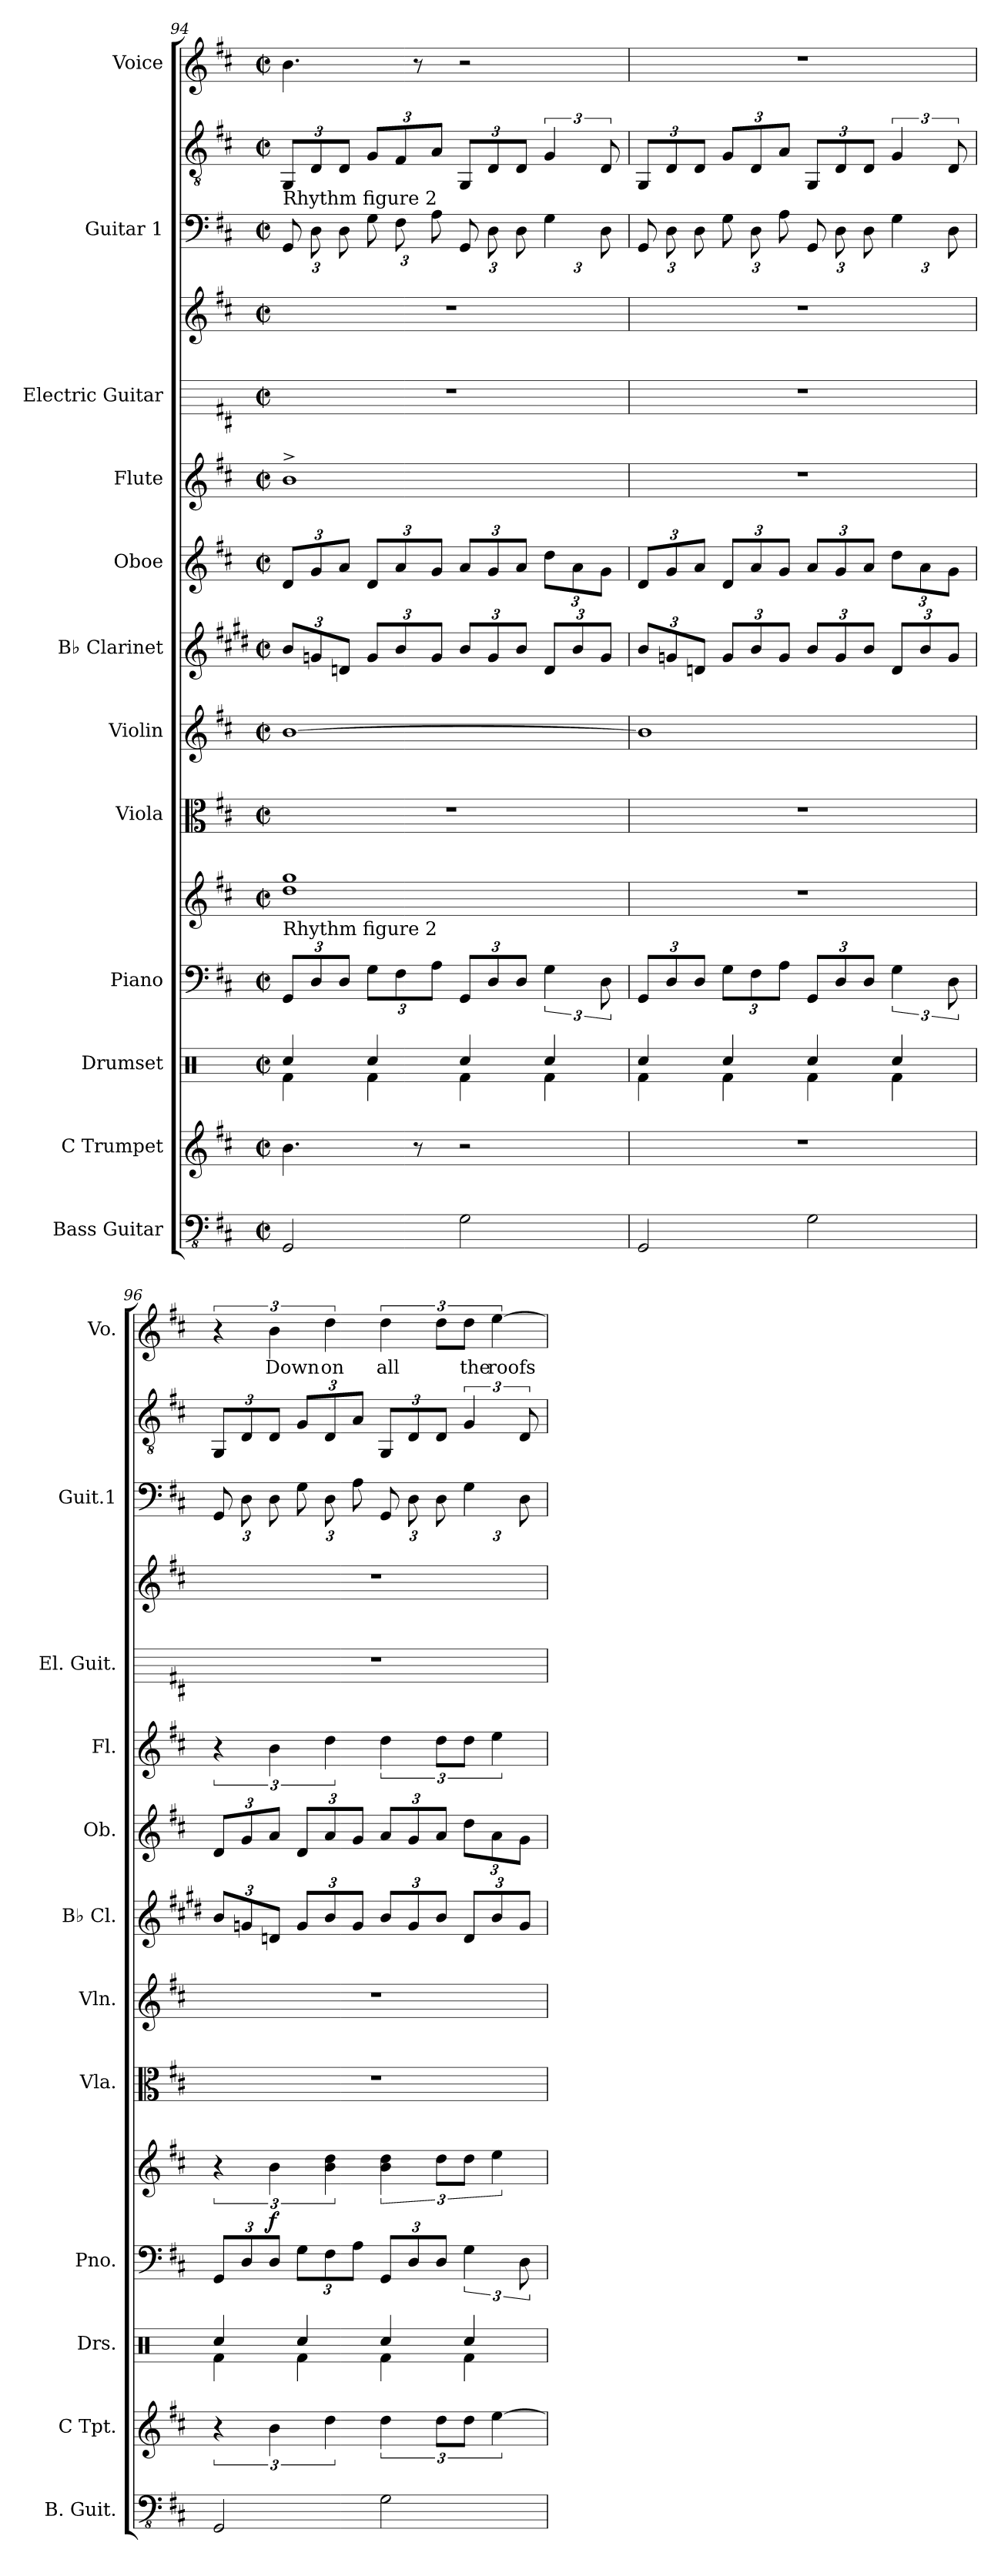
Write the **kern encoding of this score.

**kern	**kern	**kern	**kern	**kern	**dynam	**kern	**kern	**kern	**kern	**kern	**kern	**kern	**kern	**kern	**kern	**text
*part12	*part11	*part10	*part9	*part9	*part9	*part8	*part7	*part6	*part5	*part4	*part3	*part3	*part2	*part2	*part1	*part1
*staff15	*staff14	*staff13	*staff12	*staff11	*staff11/12	*staff10	*staff9	*staff8	*staff7	*staff6	*staff5	*staff4	*staff3	*staff2	*staff1	*staff1
*I"Bass Guitar	*I"C Trumpet	*I"Drumset	*I"Piano	*	*	*I"Viola	*I"Violin	*I"B♭ Clarinet	*I"Oboe	*I"Flute	*I"Electric Guitar	*	*I"Guitar 1	*	*I"Voice	*
*I'B. Guit.	*I'C Tpt.	*I'Drs.	*I'Pno.	*	*	*I'Vla.	*I'Vln.	*I'B♭ Cl.	*I'Ob.	*I'Fl.	*I'El. Guit.	*	*I'Guit.1	*	*I'Vo.	*
*clefFv4	*clefG2	*clefX	*clefF4	*clefG2	*	*clefC3	*clefG2	*clefG2	*clefG2	*clefG2	*	*clefG2	*	*clefGv2	*clefG2	*
*	*	*	*	*	*	*	*	*ITrd1c2	*	*	*	*	*	*	*	*
*k[f#c#]	*k[f#c#]	*k[]	*k[f#c#]	*k[f#c#]	*	*k[f#c#]	*k[f#c#]	*k[f#c#]	*k[f#c#]	*k[f#c#]	*k[f#c#]	*k[f#c#]	*k[f#c#]	*k[f#c#]	*k[f#c#]	*
*M2/2	*M2/2	*M2/2	*M2/2	*M2/2	*	*M2/2	*M2/2	*M2/2	*M2/2	*M2/2	*M2/2	*M2/2	*M2/2	*M2/2	*M2/2	*
*met(c|)	*met(c|)	*met(c|)	*met(c|)	*met(c|)	*	*met(c|)	*met(c|)	*met(c|)	*met(c|)	*met(c|)	*met(c|)	*met(c|)	*met(c|)	*met(c|)	*met(c|)	*
=94	=94	=94	=94	=94	=94	=94	=94	=94	=94	=94	=94	=94	=94	=94	=94	=94
*	*	*^	*	*	*	*	*	*	*	*	*	*	*	*	*	*
*	*	*	*	*Xbrackettup	*	*	*	*	*Xbrackettup	*Xbrackettup	*	*	*	*Xbrackettup	*Xbrackettup	*	*
!	!	!	!	!	!	!	!	!	!	!	!	!	!	!	!LO:TX:b:t=Rhythm figure 2	!	!
!	!	!	!	!LO:TX:a:t=Rhythm figure 2	!	!	!	!	!	!	!	!	!	!	!	!	!
2GGG/	4.b\	4Rcc/	4Rf\	12GG/L	1dd 1gg	.	1r	[1b	12a/L	12d/L	1b^	1r	1r	12GG	12GG/L	4.b\	.
.	.	.	.	12D/	.	.	.	.	12fn/	12g/	.	.	.	12D	12D/	.	.
.	.	.	.	12D/J	.	.	.	.	12cn/J	12a/J	.	.	.	12D	12D/J	.	.
.	.	4Rcc/	4Rf\	12G\L	.	.	.	.	12f/L	12d/L	.	.	.	12G	12G/L	.	.
.	.	.	.	12F#\	.	.	.	.	12a/	12a/	.	.	.	12F#	12F#/	.	.
.	8r	.	.	.	.	.	.	.	.	.	.	.	.	.	.	8r	.
.	.	.	.	12A\J	.	.	.	.	12f/J	12g/J	.	.	.	12A	12A/J	.	.
2GG\	2r	4Rcc/	4Rf\	12GG/L	.	.	.	.	12a/L	12a/L	.	.	.	12GG	12GG/L	2r	.
.	.	.	.	12D/	.	.	.	.	12f/	12g/	.	.	.	12D	12D/	.	.
.	.	.	.	12D/J	.	.	.	.	12a/J	12a/J	.	.	.	12D	12D/J	.	.
*	*	*	*	*brackettup	*	*	*	*	*	*	*	*	*	*	*brackettup	*	*
.	.	4Rcc/	4Rf\	6G\	.	.	.	.	12c/L	12dd\L	.	.	.	6G	6G/	.	.
.	.	.	.	.	.	.	.	.	12a/	12a\	.	.	.	.	.	.	.
.	.	.	.	12D\	.	.	.	.	12f/J	12g\J	.	.	.	12D	12D/	.	.
=95	=95	=95	=95	=95	=95	=95	=95	=95	=95	=95	=95	=95	=95	=95	=95	=95	=95
*	*	*	*	*Xbrackettup	*	*	*	*	*	*	*	*	*	*	*Xbrackettup	*	*
2GGG/	1r	4Rcc/	4Rf\	12GG/L	1r	.	1r	1b]	12a/L	12d/L	1r	1r	1r	12GG	12GG/L	1r	.
.	.	.	.	12D/	.	.	.	.	12fn/	12g/	.	.	.	12D	12D/	.	.
.	.	.	.	12D/J	.	.	.	.	12cn/J	12a/J	.	.	.	12D	12D/J	.	.
.	.	4Rcc/	4Rf\	12G\L	.	.	.	.	12f/L	12d/L	.	.	.	12G	12G/L	.	.
.	.	.	.	12F#\	.	.	.	.	12a/	12a/	.	.	.	12D	12D/	.	.
.	.	.	.	12A\J	.	.	.	.	12f/J	12g/J	.	.	.	12A	12A/J	.	.
2GG\	.	4Rcc/	4Rf\	12GG/L	.	.	.	.	12a/L	12a/L	.	.	.	12GG	12GG/L	.	.
.	.	.	.	12D/	.	.	.	.	12f/	12g/	.	.	.	12D	12D/	.	.
.	.	.	.	12D/J	.	.	.	.	12a/J	12a/J	.	.	.	12D	12D/J	.	.
*	*	*	*	*brackettup	*	*	*	*	*	*	*	*	*	*	*brackettup	*	*
.	.	4Rcc/	4Rf\	6G\	.	.	.	.	12c/L	12dd\L	.	.	.	6G	6G/	.	.
.	.	.	.	.	.	.	.	.	12a/	12a\	.	.	.	.	.	.	.
.	.	.	.	12D\	.	.	.	.	12f/J	12g\J	.	.	.	12D	12D/	.	.
!!LO:PB:g=z
=96	=96	=96	=96	=96	=96	=96	=96	=96	=96	=96	=96	=96	=96	=96	=96	=96	=96
*	*	*	*	*Xbrackettup	*	*	*	*	*	*	*	*	*	*	*Xbrackettup	*	*
2GGG/	6r	4Rcc/	4Rf\	12GG/L	6r	.	1r	1r	12a/L	12d/L	6r	1r	1r	12GG	12GG/L	6r	.
.	.	.	.	12D/	.	.	.	.	12fn/	12g/	.	.	.	12D	12D/	.	.
!	!	!	!	!	!	!LO:DY:b	!	!	!	!	!	!	!	!	!	!	!
.	6b\	.	.	12D/J	6b\	f	.	.	12cn/J	12a/J	6b\	.	.	12D	12D/J	6b\	Down
.	.	4Rcc/	4Rf\	12G\L	.	.	.	.	12f/L	12d/L	.	.	.	12G	12G/L	.	.
.	6dd\	.	.	12F#\	6b\ 6dd\	.	.	.	12a/	12a/	6dd\	.	.	12D	12D/	6dd\	on
.	.	.	.	12A\J	.	.	.	.	12f/J	12g/J	.	.	.	12A	12A/J	.	.
2GG\	6dd\	4Rcc/	4Rf\	12GG/L	6b\ 6dd\	.	.	.	12a/L	12a/L	6dd\	.	.	12GG	12GG/L	6dd\	all
.	.	.	.	12D/	.	.	.	.	12f/	12g/	.	.	.	12D	12D/	.	.
.	12dd\L	.	.	12D/J	12dd\L	.	.	.	12a/J	12a/J	12dd\L	.	.	12D	12D/J	12dd\L	.
*	*	*	*	*brackettup	*	*	*	*	*	*	*	*	*	*	*brackettup	*	*
.	12dd\J	4Rcc/	4Rf\	6G\	12dd\J	.	.	.	12c/L	12dd\L	12dd\J	.	.	6G	6G/	12dd\J	the
.	[6ee\	.	.	.	6ee\	.	.	.	12a/	12a\	6ee\	.	.	.	.	[6ee\	roofs
.	.	.	.	12D\	.	.	.	.	12f/J	12g\J	.	.	.	12D	12D/	.	.
*	*	*v	*v	*	*	*	*	*	*	*	*	*	*	*	*	*	*
=	=	=	=	=	=	=	=	=	=	=	=	=	=	=	=	=
*-	*-	*-	*-	*-	*-	*-	*-	*-	*-	*-	*-	*-	*-	*-	*-	*-
